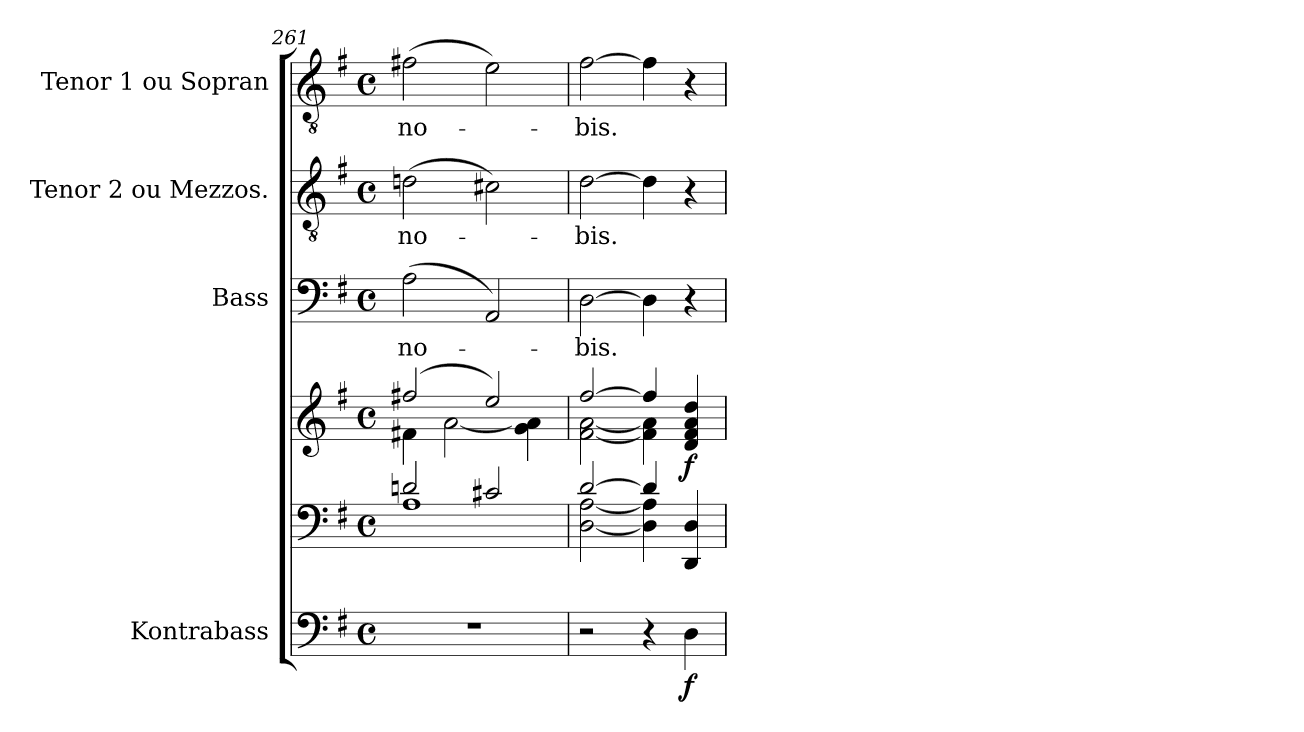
**kern	**dynam	**kern	**kern	**dynam	**kern	**text	**kern	**text	**kern	**text
*part5	*part5	*part4	*part4	*part4	*part3	*part3	*part2	*part2	*part1	*part1
*staff6	*staff6	*staff5	*staff4	*staff4/5	*staff3	*staff3	*staff2	*staff2	*staff1	*staff1
*I"Kontrabass	*	*	*	*	*I"Bass	*	*I"Tenor 2 ou Mezzos.	*	*I"Tenor 1 ou Sopran	*
*I'Kb.	*	*	*	*	*	*	*	*	*	*
*clefF4	*	*clefF4	*clefG2	*	*clefF4	*	*clefGv2	*	*clefGv2	*
*ITrd7c12	*	*	*	*	*	*	*	*	*	*
*k[f#]	*	*k[f#]	*k[f#]	*	*k[f#]	*	*k[f#]	*	*k[f#]	*
*G:	*	*G:	*G:	*	*G:	*	*G:	*	*G:	*
*M4/4	*	*M4/4	*M4/4	*	*M4/4	*	*M4/4	*	*M4/4	*
*met(c)	*	*met(c)	*met(c)	*	*met(c)	*	*met(c)	*	*met(c)	*
=261	=261	=261	=261	=261	=261	=261	=261	=261	=261	=261
*	*	*^	*^	*	*	*	*	*	*	*
!	!	!	!	!	!	!	!	!LO:LY:b	!	!LO:LY:b	!	!LO:LY:b
1r	.	2dn/	1A	(2ff#X/	4f#X\	.	(>2A\	no-	(>2dn\	no-	(>2f#X\	no-
.	.	.	.	.	[<2a\	.	.	.	.	.	.	.
.	.	2c#X/	.	2ee/)	.	.	2AA/)	.	2c#X\)	.	2e\)	.
.	.	.	.	.	4g\ 4a\]	.	.	.	.	.	.	.
=262	=262	=262	=262	=262	=262	=262	=262	=262	=262	=262	=262	=262
!	!	!	!	!	!	!	!	!LO:LY:b	!	!LO:LY:b	!	!LO:LY:b
2r	.	[>2d/	[<2D\ [<2A\	[>2ff#/	[<2f#\ [<2a\	.	[2D\	-bis.	[2d\	-bis.	[2f#\	-bis.
4r	.	4d/]	4D\] 4A\]	4ff#/]	4f#\] 4a\]	.	4D\]	.	4d\]	.	4f#\]	.
!	!LO:DY:b	!	!	!	!	!LO:DY:b	!	!	!	!	!	!
4DD\	f	4DD/ 4D/	4ryy	4d/ 4f#/ 4a/ 4dd/	4ryy	f	4r	.	4r	.	4r	.
*	*	*v	*v	*	*	*	*	*	*	*	*	*
*	*	*	*v	*v	*	*	*	*	*	*	*
=	=	=	=	=	=	=	=	=	=	=
*-	*-	*-	*-	*-	*-	*-	*-	*-	*-	*-
